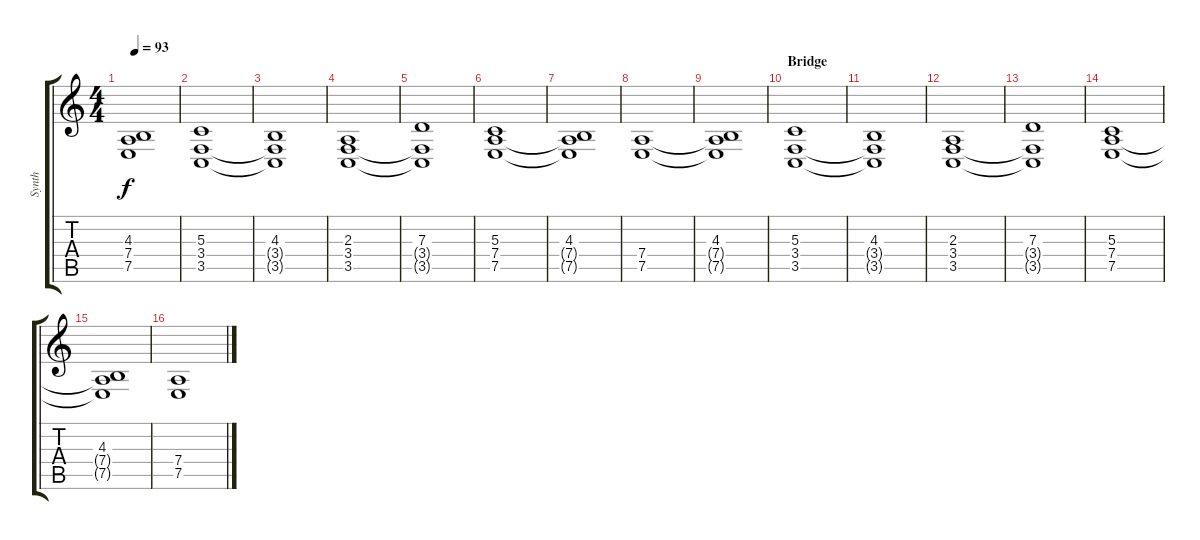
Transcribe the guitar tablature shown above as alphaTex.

\track ("Synth" "Synth") {instrument synthstrings1}
\staff {score tabs}
\tuning (E4 B3 G3 D3 A2 E2) {hide}
\ts (4 4)
\tempo 93
\clef g2
\ks c
(4.3 7.4{t} 7.5{t}).1{dy f} |
(5.3 3.4 3.5).1 |
(4.3 3.4{t} 3.5{t}).1 |
(2.3 3.4 3.5).1 |
(7.3 3.4{t} 3.5{t}).1 |
(5.3 7.4 7.5).1 |
(4.3 7.4{t} 7.5{t}).1 |
(7.4 7.5).1 |
(4.3 7.4{t} 7.5{t}).1 |
\section ("" "Bridge")
(5.3 3.4 3.5).1 |
(4.3 3.4{t} 3.5{t}).1 |
(2.3 3.4 3.5).1 |
(7.3 3.4{t} 3.5{t}).1 |
(5.3 7.4 7.5).1 |
(4.3 7.4{t} 7.5{t}).1 |
(7.4 7.5).1
